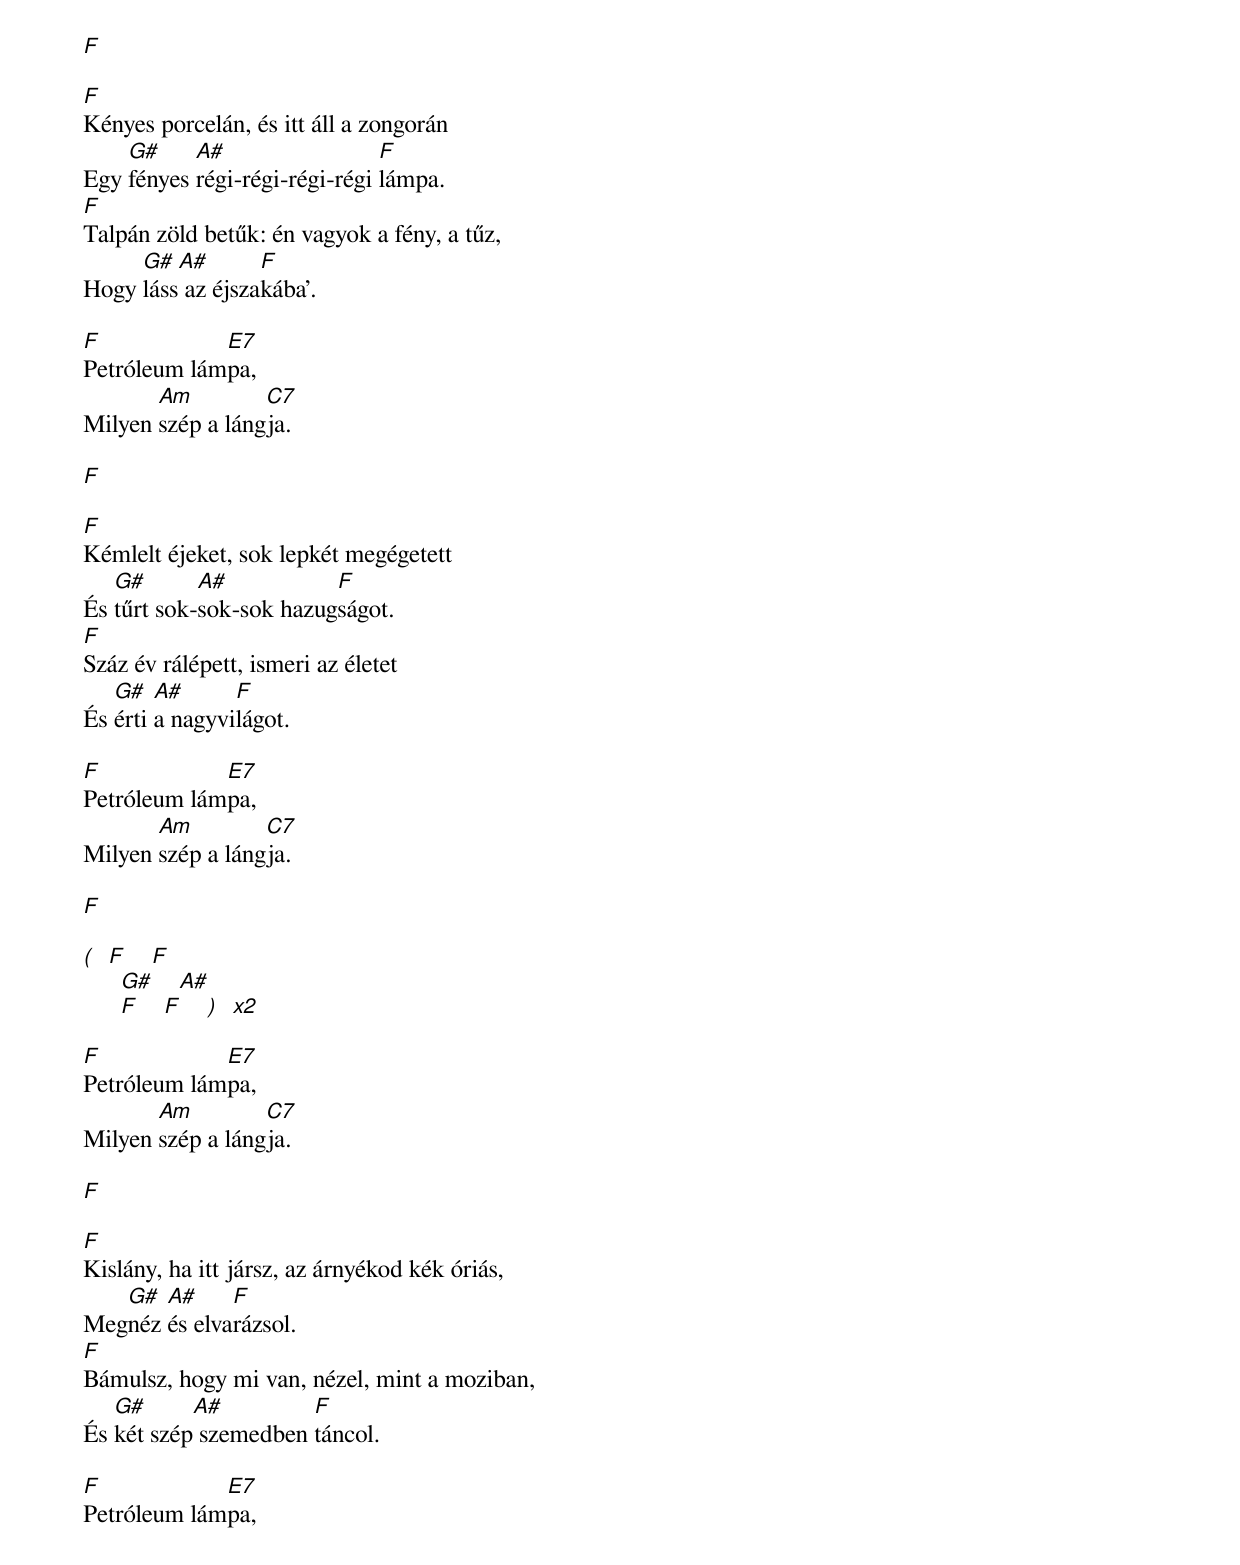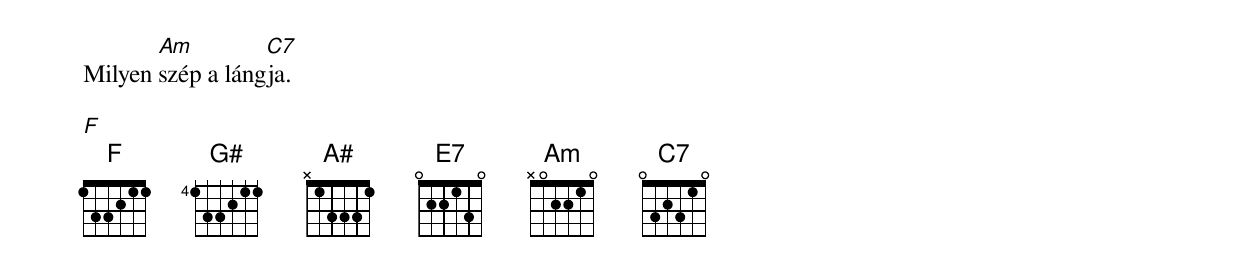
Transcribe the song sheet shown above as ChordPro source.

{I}
[F]

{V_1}
[F]Kényes porcelán, és itt áll a zongorán
Egy [G#]fényes [A#]régi-régi-régi-régi [F]lámpa.
[F]Talpán zöld betűk: én vagyok a fény, a tűz,
Hogy [G#]láss[A#] az éjsza[F]kába'.

{C}
[F]Petróleum lám[E7]pa,
Milyen [Am]szép a láng[C7]ja.

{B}
[F]

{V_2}
[F]Kémlelt éjeket, sok lepkét megégetett
És [G#]tűrt sok-[A#]sok-sok hazug[F]ságot.
[F]Száz év rálépett, ismeri az életet
És [G#]érti [A#]a nagyvi[F]lágot.

{C}
[F]Petróleum lám[E7]pa,
Milyen [Am]szép a láng[C7]ja.

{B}
[F]

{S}
[(]  [F]    [F]
      [G#]    [A#]
      [F]    [F]    [)]  [x2]

{C}
[F]Petróleum lám[E7]pa,
Milyen [Am]szép a láng[C7]ja.

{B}
[F]

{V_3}
[F]Kislány, ha itt jársz, az árnyékod kék óriás,
Meg[G#]néz [A#]és elva[F]rázsol.
[F]Bámulsz, hogy mi van, nézel, mint a moziban,
És [G#]két szép[A#] szemedben [F]táncol.

{C}
[F]Petróleum lám[E7]pa,
Milyen [Am]szép a láng[C7]ja.

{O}
[F]
